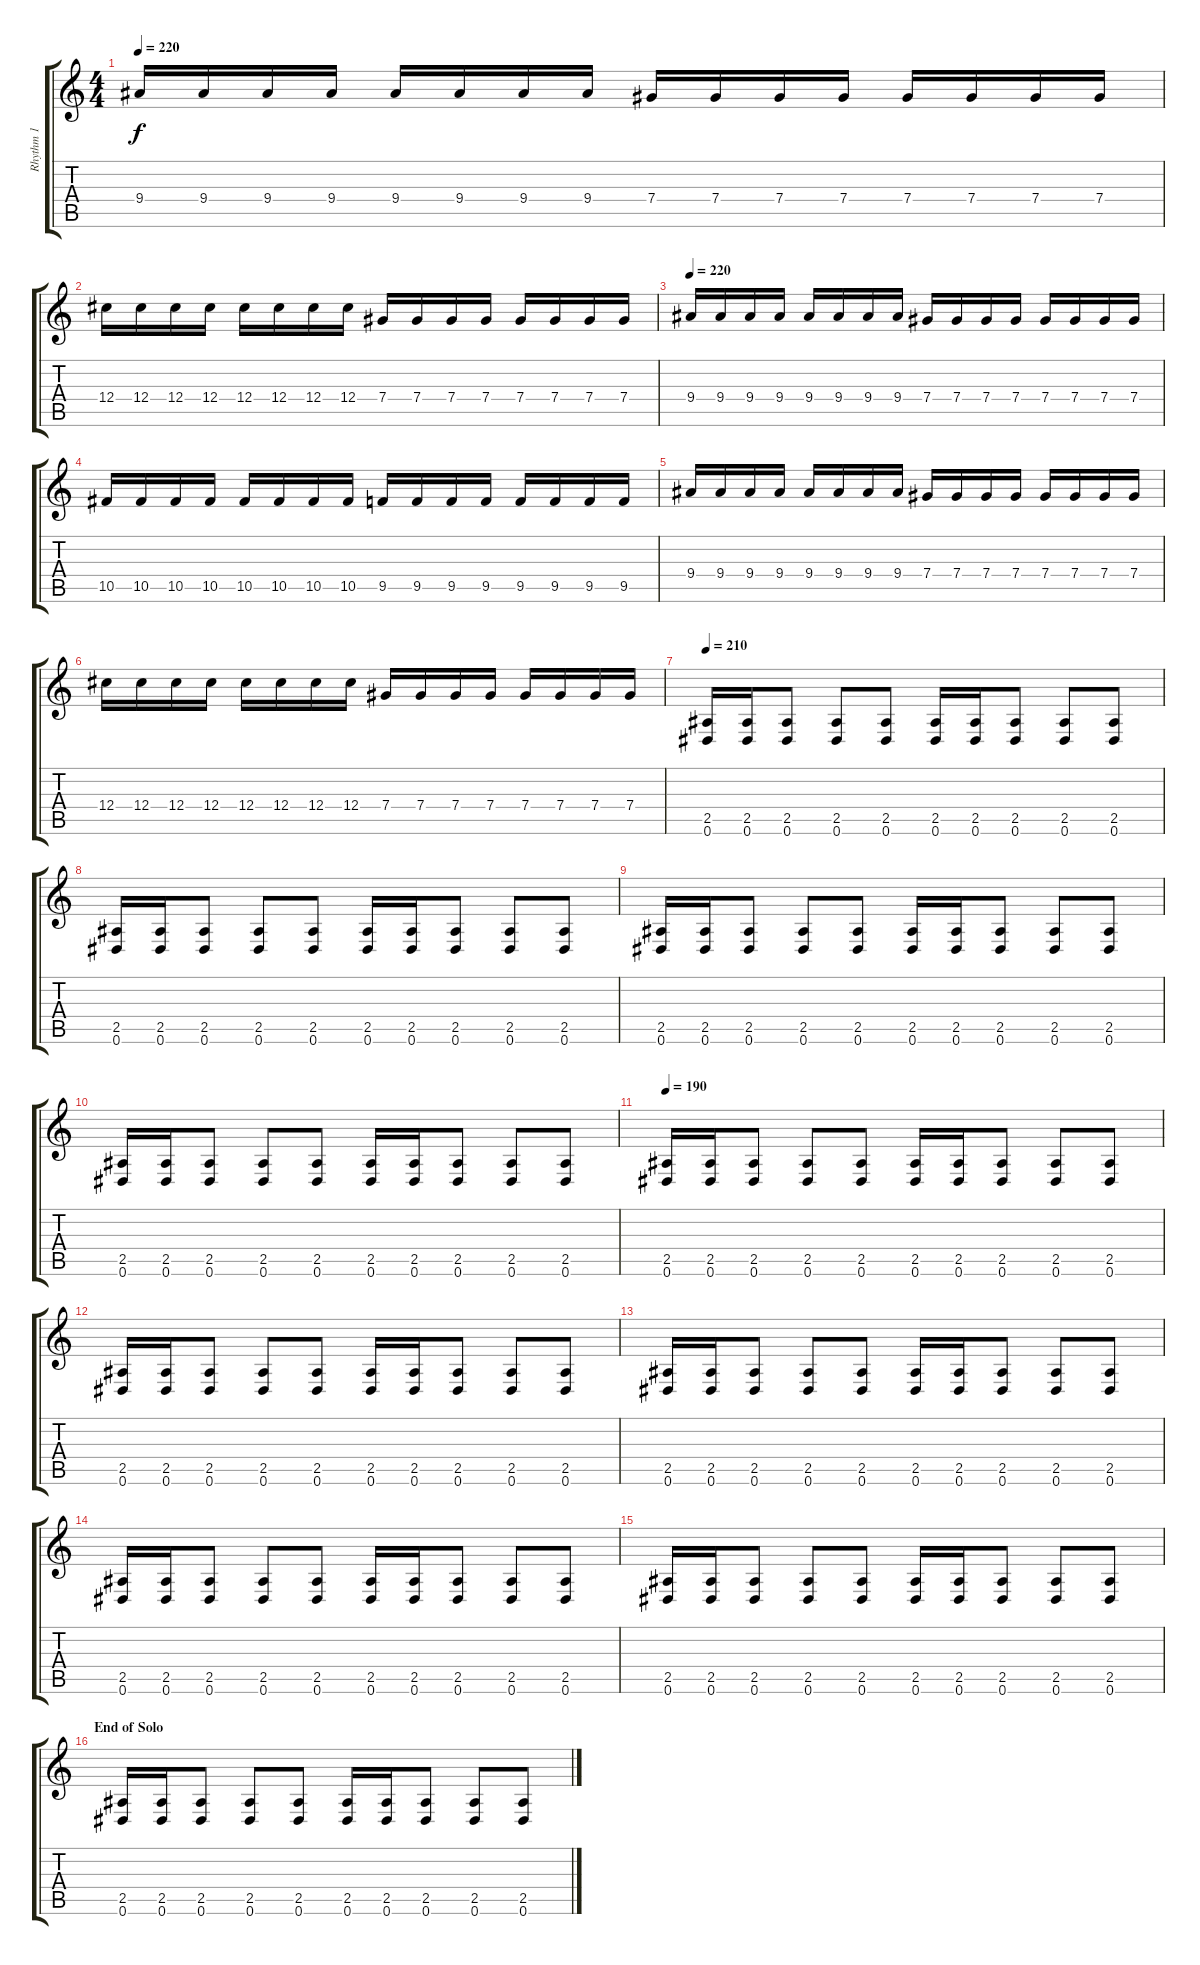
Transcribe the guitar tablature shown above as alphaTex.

\track ("Rhythm 1" "Rhythm 1") {instrument distortionguitar}
\staff {score tabs}
\tuning (Eb4 Bb3 Gb3 Db3 Ab2 Eb2) {hide}
\ts (4 4)
\tempo 220
\clef g2
\ks c
9.4.16{dy f} 9.4.16 9.4.16 9.4.16 9.4.16 9.4.16 9.4.16 9.4.16 7.4.16 7.4.16 7.4.16 7.4.16 7.4.16 7.4.16 7.4.16 7.4.16 |
12.4.16 12.4.16 12.4.16 12.4.16 12.4.16 12.4.16 12.4.16 12.4.16 7.4.16 7.4.16 7.4.16 7.4.16 7.4.16 7.4.16 7.4.16 7.4.16 |
\tempo 220
9.4.16 9.4.16 9.4.16 9.4.16 9.4.16 9.4.16 9.4.16 9.4.16 7.4.16 7.4.16 7.4.16 7.4.16 7.4.16 7.4.16 7.4.16 7.4.16 |
10.5.16 10.5.16 10.5.16 10.5.16 10.5.16 10.5.16 10.5.16 10.5.16 9.5.16 9.5.16 9.5.16 9.5.16 9.5.16 9.5.16 9.5.16 9.5.16 |
9.4.16 9.4.16 9.4.16 9.4.16 9.4.16 9.4.16 9.4.16 9.4.16 7.4.16 7.4.16 7.4.16 7.4.16 7.4.16 7.4.16 7.4.16 7.4.16 |
12.4.16 12.4.16 12.4.16 12.4.16 12.4.16 12.4.16 12.4.16 12.4.16 7.4.16 7.4.16 7.4.16 7.4.16 7.4.16 7.4.16 7.4.16 7.4.16 |
\tempo 210
(2.5 0.6).16 (2.5 0.6).16 (2.5 0.6).8 (2.5 0.6).8 (2.5 0.6).8 (2.5 0.6).16 (2.5 0.6).16 (2.5 0.6).8 (2.5 0.6).8 (2.5 0.6).8 |
(2.5 0.6).16 (2.5 0.6).16 (2.5 0.6).8 (2.5 0.6).8 (2.5 0.6).8 (2.5 0.6).16 (2.5 0.6).16 (2.5 0.6).8 (2.5 0.6).8 (2.5 0.6).8 |
(2.5 0.6).16 (2.5 0.6).16 (2.5 0.6).8 (2.5 0.6).8 (2.5 0.6).8 (2.5 0.6).16 (2.5 0.6).16 (2.5 0.6).8 (2.5 0.6).8 (2.5 0.6).8 |
(2.5 0.6).16 (2.5 0.6).16 (2.5 0.6).8 (2.5 0.6).8 (2.5 0.6).8 (2.5 0.6).16 (2.5 0.6).16 (2.5 0.6).8 (2.5 0.6).8 (2.5 0.6).8 |
\tempo 190
(2.5 0.6).16 (2.5 0.6).16 (2.5 0.6).8 (2.5 0.6).8 (2.5 0.6).8 (2.5 0.6).16 (2.5 0.6).16 (2.5 0.6).8 (2.5 0.6).8 (2.5 0.6).8 |
(2.5 0.6).16 (2.5 0.6).16 (2.5 0.6).8 (2.5 0.6).8 (2.5 0.6).8 (2.5 0.6).16 (2.5 0.6).16 (2.5 0.6).8 (2.5 0.6).8 (2.5 0.6).8 |
(2.5 0.6).16 (2.5 0.6).16 (2.5 0.6).8 (2.5 0.6).8 (2.5 0.6).8 (2.5 0.6).16 (2.5 0.6).16 (2.5 0.6).8 (2.5 0.6).8 (2.5 0.6).8 |
(2.5 0.6).16 (2.5 0.6).16 (2.5 0.6).8 (2.5 0.6).8 (2.5 0.6).8 (2.5 0.6).16 (2.5 0.6).16 (2.5 0.6).8 (2.5 0.6).8 (2.5 0.6).8 |
(2.5 0.6).16 (2.5 0.6).16 (2.5 0.6).8 (2.5 0.6).8 (2.5 0.6).8 (2.5 0.6).16 (2.5 0.6).16 (2.5 0.6).8 (2.5 0.6).8 (2.5 0.6).8 |
\section ("" "End of Solo")
(2.5 0.6).16 (2.5 0.6).16 (2.5 0.6).8 (2.5 0.6).8 (2.5 0.6).8 (2.5 0.6).16 (2.5 0.6).16 (2.5 0.6).8 (2.5 0.6).8 (2.5 0.6).8
